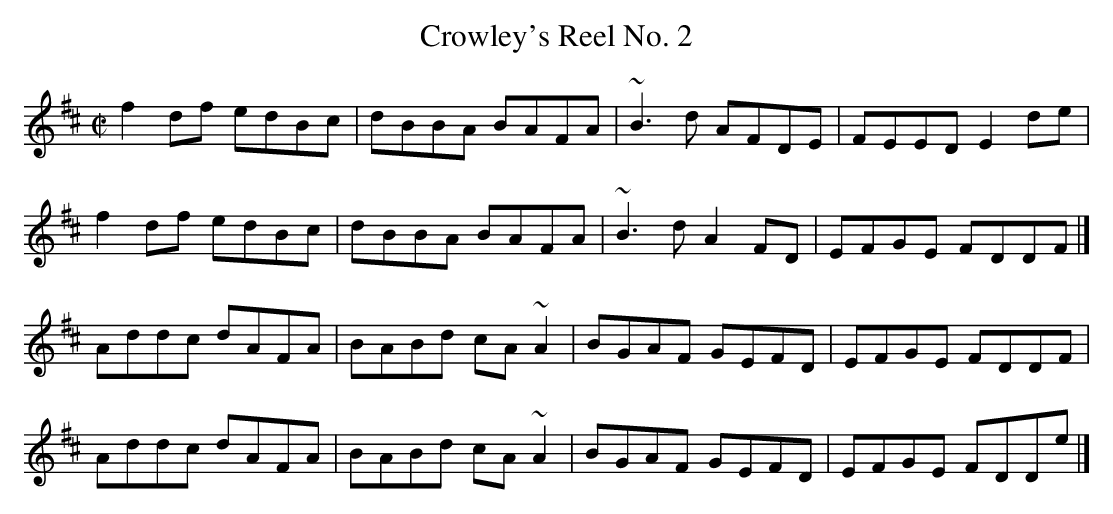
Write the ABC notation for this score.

X:1
T:Crowley's Reel No. 2
M:C|
L:1/8
K:D
f2df edBc|dBBA BAFA|~B3d AFDE|FEED E2de|!
f2df edBc|dBBA BAFA|~B3d A2FD|EFGE FDDF|]!
Addc dAFA|BABd cA~A2|BGAF GEFD|EFGE FDDF|!
Addc dAFA|BABd cA~A2|BGAF GEFD|EFGE FDDe|]!
